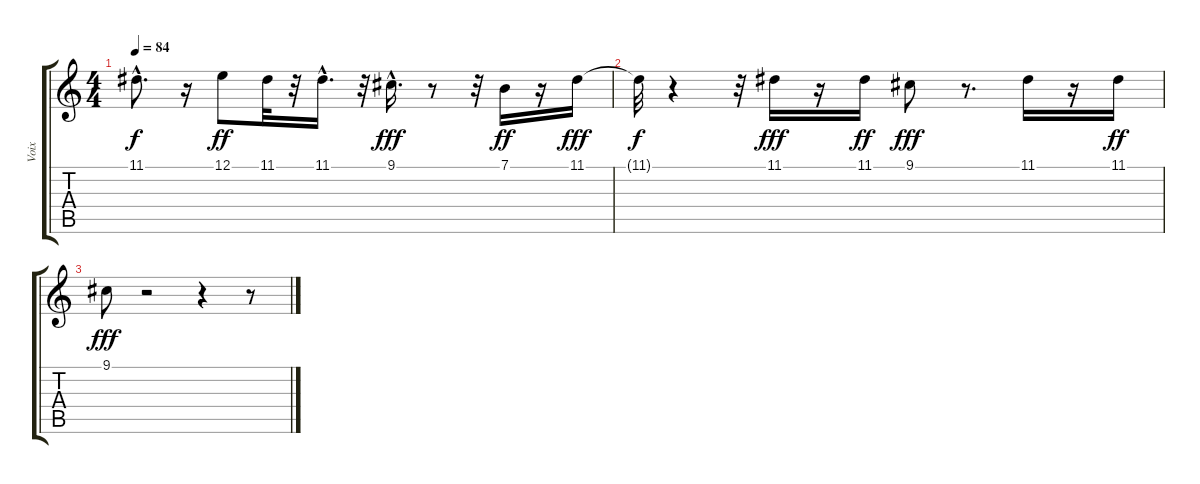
\track ("Voix" "Voix") {instrument accordion}
\staff {score tabs}
\tuning (E4 B3 G3 D3 A2 E2) {hide}
\ts (4 4)
\tempo 84
\clef g2
\ks c
11.1{hac t}.8{d dy f} r.16 12.1.8{dy ff} 11.1.32 r.32 11.1{hac}.16{d} r.32 9.1{hac}.16{d dy fff} r.8 r.32 7.1.16{dy ff} r.16 11.1.16{dy fff} |
11.1{t}.32{dy f} r.4 r.32 11.1.16{dy fff} r.16 11.1.16{dy ff} 9.1.8{dy fff} r.8{d} 11.1.16 r.16 11.1.16{dy ff} |
9.1.8{dy fff} r.2 r.4 r.8
